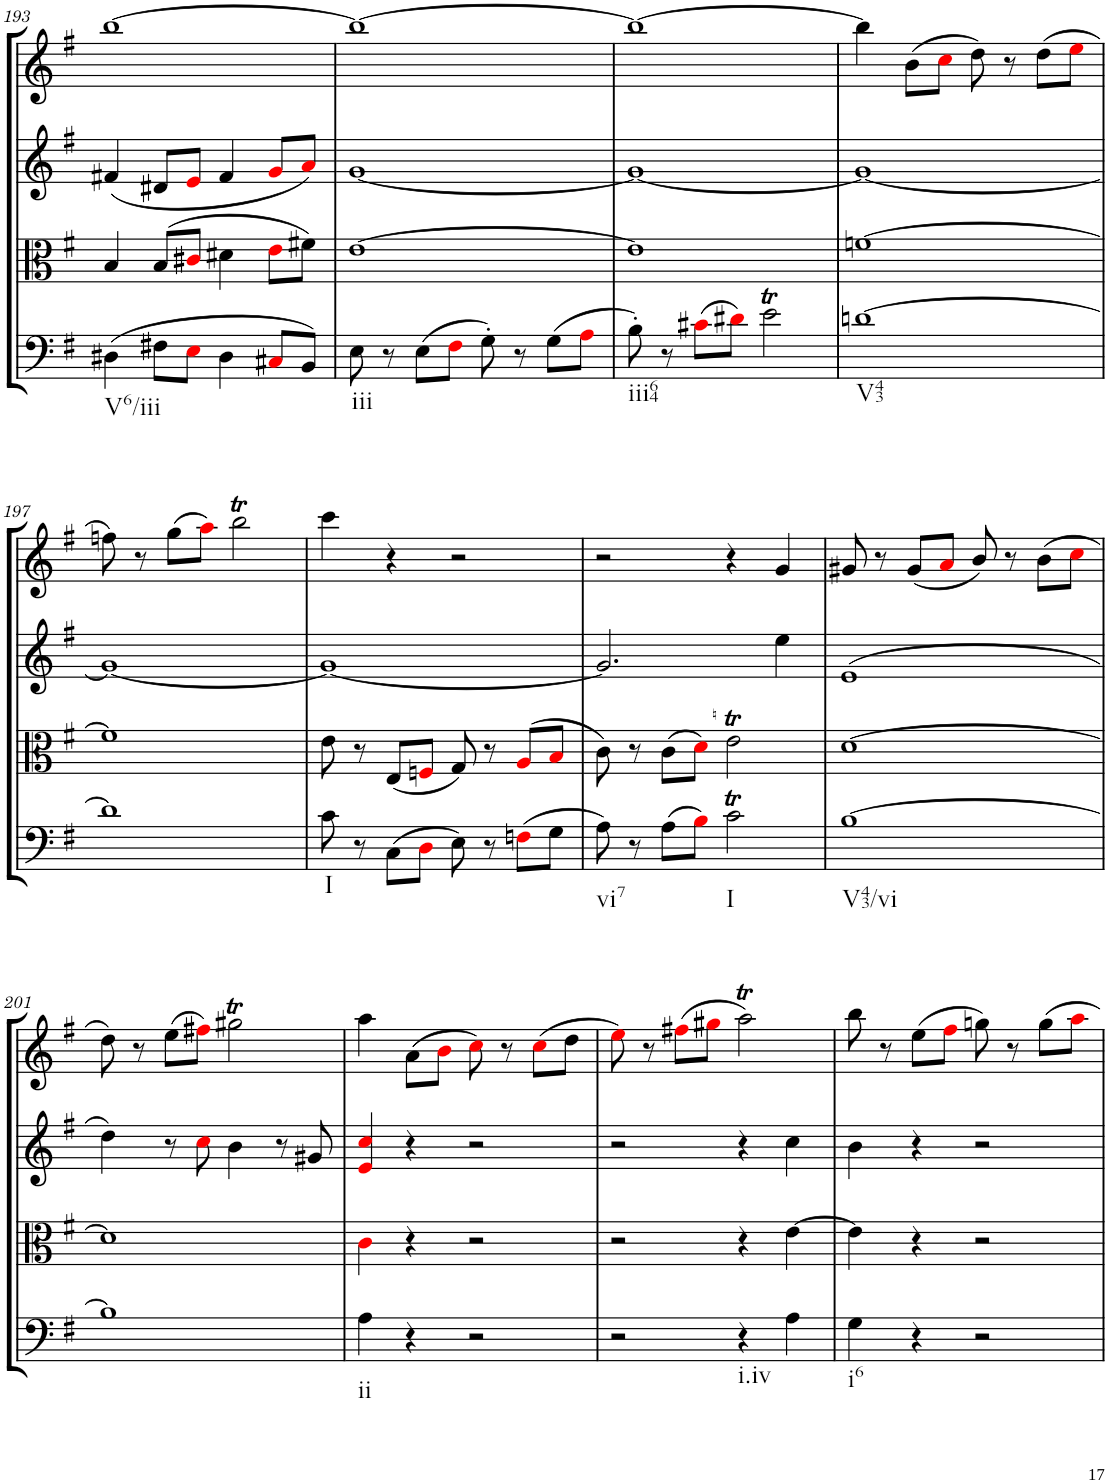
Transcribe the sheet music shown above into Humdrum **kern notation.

**kern	**kern	**kern	**kern
*part4	*part3	*part2	*part1
*staff4	*staff3	*staff2	*staff1
*I"Violoncello.	*I"Viola	*I"Violin II.	*I"Violin I.
*I'Vc	*I'Vla	*I'Vln	*I'Vln
!!LO:PB:g=z
*clefF4	*clefC3	*clefG2	*clefG2
*k[f#]	*k[f#]	*k[f#]	*k[f#]
*M2/2	*M2/2	*M2/2	*M2/2
*met(c|)	*met(c|)	*met(c|)	*met(c|)
=193	=193	=193	=193
!LO:TX:b:t=V6/iii	!	!	!
(4D#X\	4B/	(4f#X/	[1bb
8F#X\L	(8B/L	8d#X/L	.
8Ei\J	8c#Xi/J	8ei/J	.
4D#\	4d#X\	4f#/	.
8C#Xi/L	8ei\L	8gi/L	.
8BB/J)	8f#X\J)	8ai/J)	.
=194	=194	=194	=194
!LO:TX:b:t=iii	!	!	!
8E\	[1e	[1g	1bb_
8r	.	.	.
(8E\L	.	.	.
8F#i\J	.	.	.
8G'\)	.	.	.
8r	.	.	.
(8G\L	.	.	.
8Ai\J	.	.	.
=195	=195	=195	=195
!LO:TX:b:t=iii64	!	!	!
8B'\)	1e]	1g_	1bb_
8r	.	.	.
(8c#Xi\L	.	.	.
8d#Xi\J)	.	.	.
2eT\	.	.	.
=196	=196	=196	=196
!LO:TX:b:t=V43	!	!	!
[1dn	[1fn	1g_	4bb\]
.	.	.	(8b\L
.	.	.	8cci\J
.	.	.	8dd\)
.	.	.	8r
.	.	.	(8dd\L
.	.	.	8eei\J
!!LO:LB:g=z
=197	=197	=197	=197
1d]	1f]	1g_	8ffn\)
.	.	.	8r
.	.	.	(8gg\L
.	.	.	8aai\J)
.	.	.	2bbt\
=198	=198	=198	=198
!LO:TX:b:t=I	!	!	!
8c\	8e\	1g_	4ccc\
8r	8r	.	.
(8C\L	(8E/L	.	4r
8Di\J	8Fni/J	.	.
8E\)	8G/)	.	2r
8r	8r	.	.
(8Fni\L	(8Ai/L	.	.
8G\J	8Bi/J	.	.
=199	=199	=199	=199
!LO:TX:b:t=vi7	!	!	!
8A\)	8c\)	2.g/]	2r
8r	8r	.	.
(8A\L	(8c\L	.	.
8Bi\J)	8di\J)	.	.
!LO:TX:b:t=I	!	!	!
2cT\	2eT\	.	4r
.	.	4ee\	4g/
=200	=200	=200	=200
!LO:TX:b:t=V43/vi	!	!	!
[1B	[1d	(1e	8g#X/
.	.	.	8r
.	.	.	(8g#/L
.	.	.	8ai/J
.	.	.	8b/)
.	.	.	8r
.	.	.	(8b\L
.	.	.	8cci\J
!!LO:LB:g=z
=201	=201	=201	=201
1B]	1d]	4dd\)	8dd\)
.	.	.	8r
.	.	8r	(8ee\L
.	.	8cci\	8ff#Xi\J)
.	.	4b\	2gg#Xt\
.	.	8r	.
.	.	8g#X/	.
=202	=202	=202	=202
!LO:TX:b:t=ii	!	!	!
4A\	4ci\	4ei/ 4cci/	4aa\
4r	4r	4r	(8a\L
.	.	.	8bi\J
2r	2r	2r	8cci\)
.	.	.	8r
.	.	.	(8cci\L
.	.	.	8dd\J
=203	=203	=203	=203
2r	2r	2r	8eei\)
.	.	.	8r
.	.	.	(8ff#Xi\L
.	.	.	8gg#Xi\J
!LO:TX:b:t=i.iv	!	!	!
4r	4r	4r	2aaT\)
4A\	[4e\	4cc\	.
=204	=204	=204	=204
!LO:TX:b:t=i6	!	!	!
4G\	4e\]	4b\	8bb\
.	.	.	8r
4r	4r	4r	(8ee\L
.	.	.	8ff#i\J
2r	2r	2r	8ggn\)
.	.	.	8r
.	.	.	8gg\L
.	.	.	8aai\J
=	=	=	=
*-	*-	*-	*-
